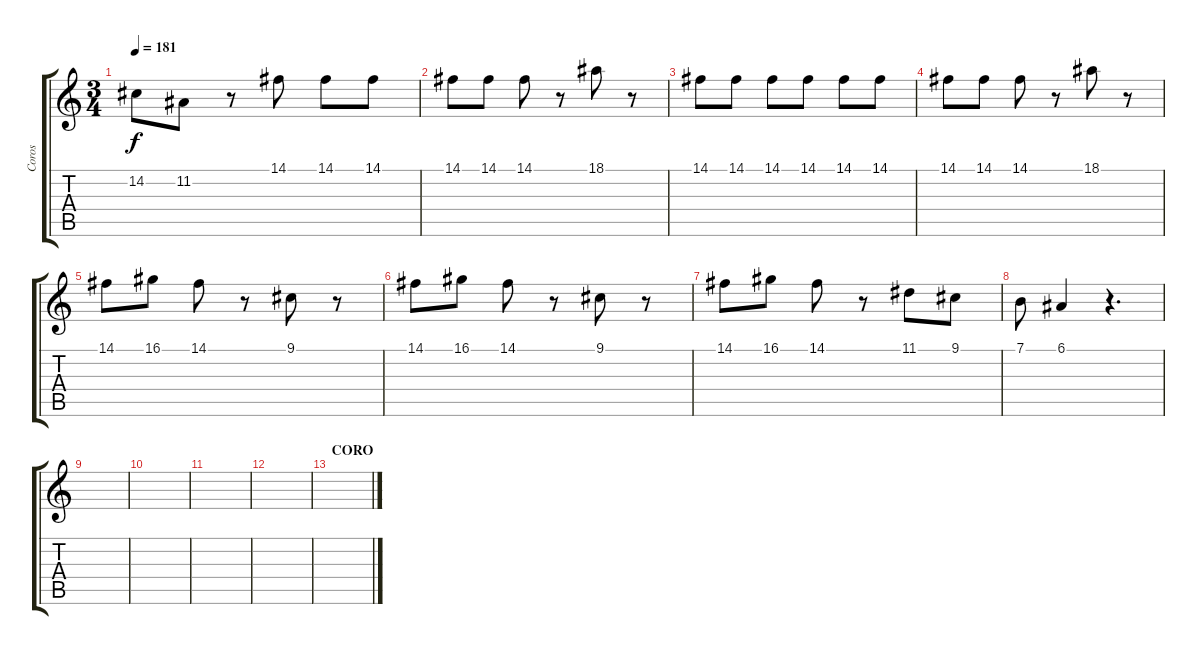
\track ("Coros" "Coros") {instrument voiceoohs}
\staff {score tabs}
\tuning (E4 B3 G3 D3 A2 E2) {hide}
\ts (3 4)
\tempo 181
\clef g2
\ks c
14.2.8{dy f} 11.2.8 r.8 14.1.8 14.1.8 14.1.8 |
14.1.8 14.1.8 14.1.8 r.8 18.1.8 r.8 |
14.1.8 14.1.8 14.1.8 14.1.8 14.1.8 14.1.8 |
14.1.8 14.1.8 14.1.8 r.8 18.1.8 r.8 |
14.1.8 16.1.8 14.1.8 r.8 9.1.8 r.8 |
14.1.8 16.1.8 14.1.8 r.8 9.1.8 r.8 |
14.1.8 16.1.8 14.1.8 r.8 11.1.8 9.1.8 |
7.1.8 6.1.4 r.4{d} |
|
|
|
|
\section ("" "CORO")
